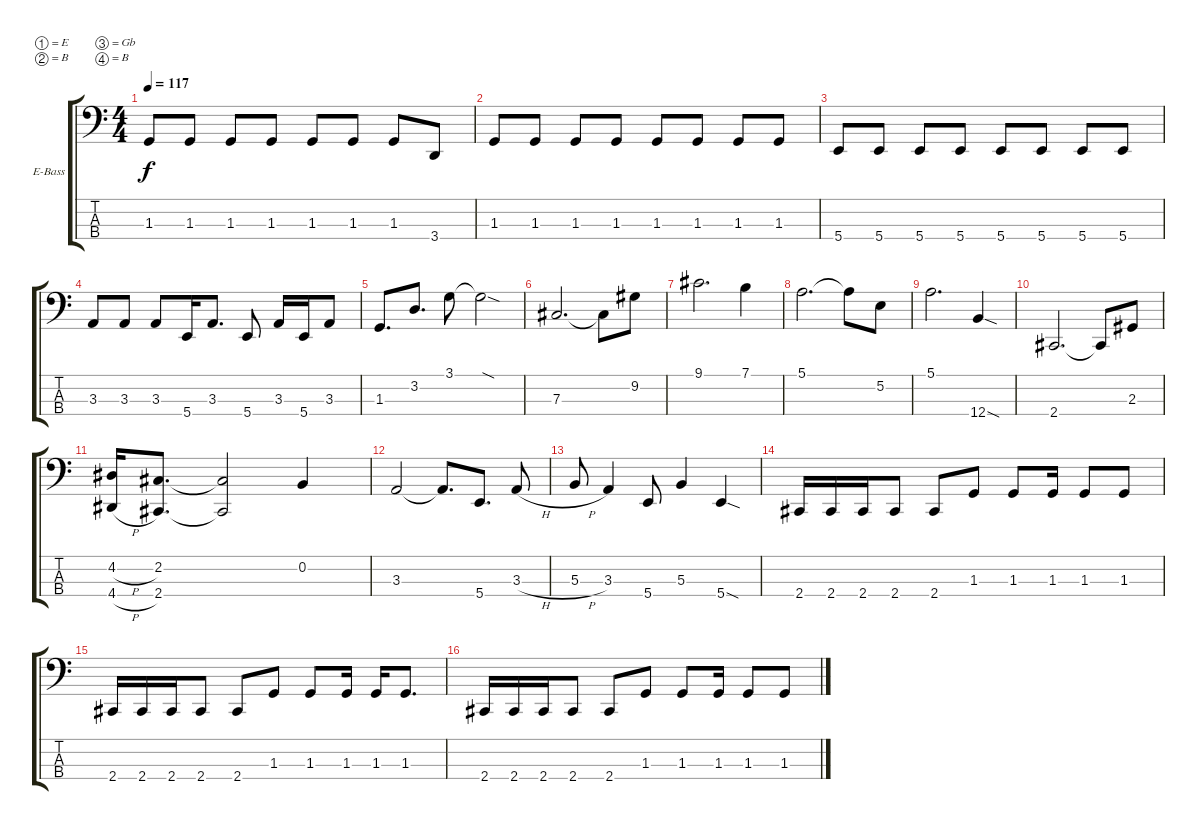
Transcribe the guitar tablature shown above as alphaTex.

\bracketExtendMode groupsimilarinstruments
\firstSystemTrackNameOrientation horizontal
\otherSystemsTrackNameOrientation horizontal
\track ("Bass - B" "E-Bass") {instrument electricbassfinger}
\staff {score tabs}
\tuning (E2 B1 Gb1 B0)
\ts (4 4)
\tempo 117
\clef f4
\ks c
1.3.8{dy f} 1.3.8 1.3.8 1.3.8 1.3.8 1.3.8 1.3.8 3.4.8 |
1.3.8 1.3.8 1.3.8 1.3.8 1.3.8 1.3.8 1.3.8 1.3.8 |
5.4.8 5.4.8 5.4.8 5.4.8 5.4.8 5.4.8 5.4.8 5.4.8 |
3.3.8 3.3.8 3.3.8 5.4.16 3.3.8{d} 5.4.8 3.3.16 5.4.16 3.3.8 |
1.3.8{d} 3.2.8{d} 3.1.8 3.1{sod t}.2 |
7.3.2{d} 7.3{t}.8 9.2.8 |
9.1.2{d} 7.1.4 |
5.1.2{d} 5.1{t}.8 5.2.8 |
5.1.2{d} 12.4{sod}.4 |
2.4.2{d} 2.4{t}.8 2.3.8 |
(4.2{h} 4.4{h}).16 (2.2 2.4).8{d} (2.2{t} 2.4{t}).2 0.2.4 |
3.3.2 3.3{t}.8{d} 5.4.8{d} 3.3{h}.8 |
5.3{h}.8 3.3.4 5.4.8 5.3.4 5.4{sod}.4 |
2.4.16 2.4.16 2.4.16 2.4.8 2.4.8 1.3.8 1.3.8 1.3.16 1.3.8 1.3.8 |
2.4.16 2.4.16 2.4.16 2.4.8 2.4.8 1.3.8 1.3.8 1.3.16 1.3.16 1.3.8{d} |
2.4.16 2.4.16 2.4.16 2.4.8 2.4.8 1.3.8 1.3.8 1.3.16 1.3.8 1.3.8
